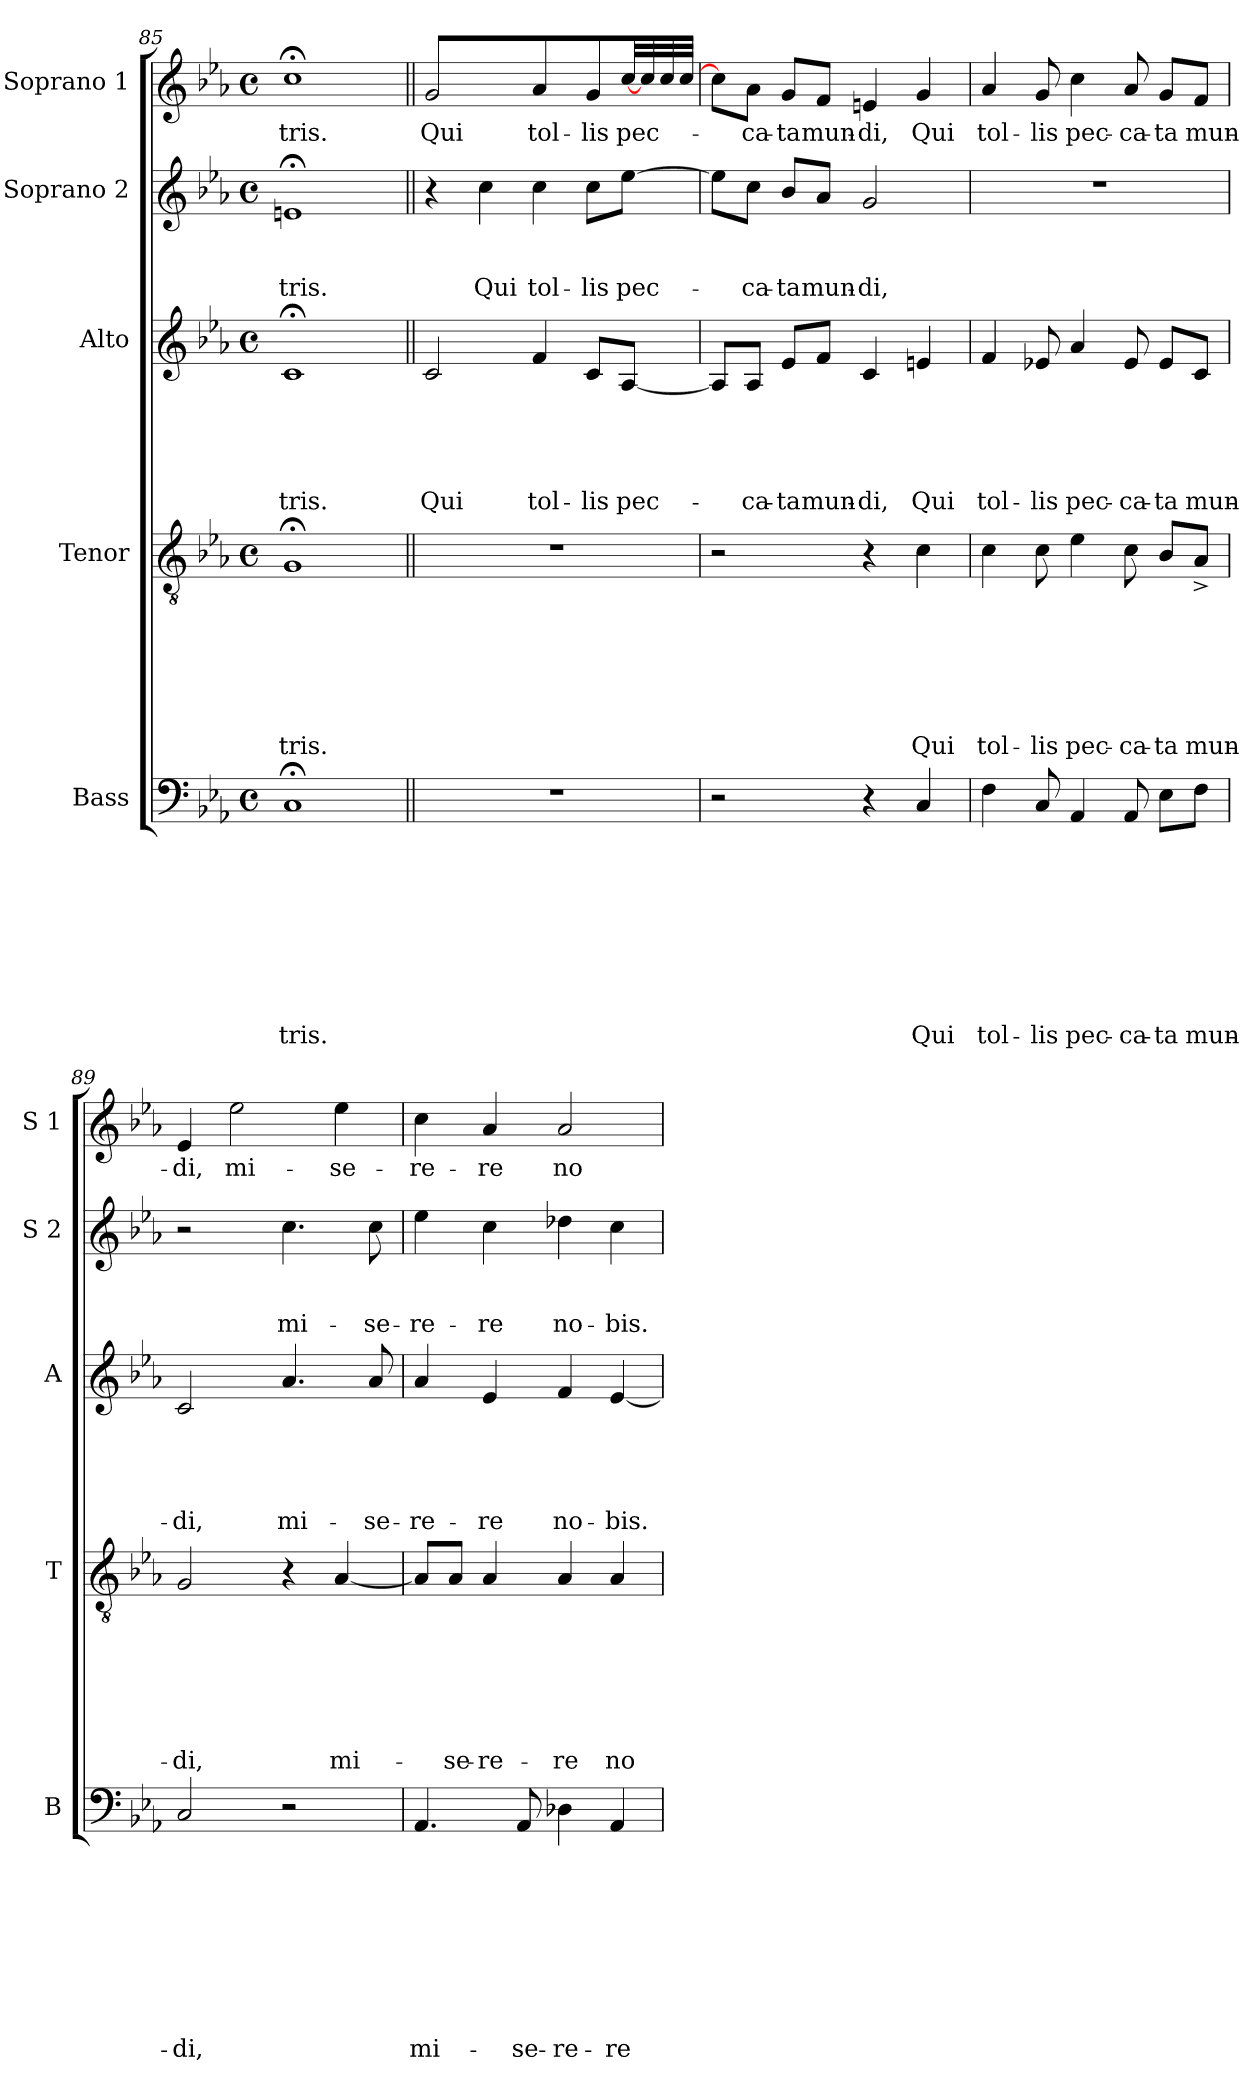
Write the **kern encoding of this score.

**kern	**text	**text	**text	**text	**text	**text	**text	**text	**text	**kern	**text	**text	**text	**text	**text	**text	**text	**kern	**text	**text	**text	**text	**text	**kern	**text	**text	**text	**kern	**text
*part5	*part5	*part5	*part5	*part5	*part5	*part5	*part5	*part5	*part5	*part4	*part4	*part4	*part4	*part4	*part4	*part4	*part4	*part3	*part3	*part3	*part3	*part3	*part3	*part2	*part2	*part2	*part2	*part1	*part1
*staff5	*staff5	*staff5	*staff5	*staff5	*staff5	*staff5	*staff5	*staff5	*staff5	*staff4	*staff4	*staff4	*staff4	*staff4	*staff4	*staff4	*staff4	*staff3	*staff3	*staff3	*staff3	*staff3	*staff3	*staff2	*staff2	*staff2	*staff2	*staff1	*staff1
*I"Bass	*	*	*	*	*	*	*	*	*	*I"Tenor	*	*	*	*	*	*	*	*I"Alto	*	*	*	*	*	*I"Soprano 2	*	*	*	*I"Soprano 1	*
*I'B	*	*	*	*	*	*	*	*	*	*I'T	*	*	*	*	*	*	*	*I'A	*	*	*	*	*	*I'S 2	*	*	*	*I'S 1	*
*clefF4	*	*	*	*	*	*	*	*	*	*clefGv2	*	*	*	*	*	*	*	*clefG2	*	*	*	*	*	*clefG2	*	*	*	*clefG2	*
*k[b-e-a-]	*	*	*	*	*	*	*	*	*	*k[b-e-a-]	*	*	*	*	*	*	*	*k[b-e-a-]	*	*	*	*	*	*k[b-e-a-]	*	*	*	*k[b-e-a-]	*
*E-:	*	*	*	*	*	*	*	*	*	*E-:	*	*	*	*	*	*	*	*E-:	*	*	*	*	*	*E-:	*	*	*	*E-:	*
*M4/4	*	*	*	*	*	*	*	*	*	*M4/4	*	*	*	*	*	*	*	*M4/4	*	*	*	*	*	*M4/4	*	*	*	*M4/4	*
*met(c)	*	*	*	*	*	*	*	*	*	*met(c)	*	*	*	*	*	*	*	*met(c)	*	*	*	*	*	*met(c)	*	*	*	*met(c)	*
=85	=85	=85	=85	=85	=85	=85	=85	=85	=85	=85	=85	=85	=85	=85	=85	=85	=85	=85	=85	=85	=85	=85	=85	=85	=85	=85	=85	=85	=85
!	!	!	!	!	!	!	!	!	!LO:LY:b	!	!	!	!	!	!	!	!LO:LY:b	!	!	!	!	!	!LO:LY:b	!	!	!	!LO:LY:b	!	!LO:LY:b
1C;	.	.	.	.	.	.	.	.	-tris.	1G;	.	.	.	.	.	.	-tris.	1c;	.	.	.	.	-tris.	1en;	.	.	-tris.	1cc;<	-tris.
=86||	=86||	=86||	=86||	=86||	=86||	=86||	=86||	=86||	=86||	=86||	=86||	=86||	=86||	=86||	=86||	=86||	=86||	=86||	=86||	=86||	=86||	=86||	=86||	=86||	=86||	=86||	=86||	=86||	=86||
!	!	!	!	!	!	!	!	!	!	!	!	!	!	!	!	!	!	!	!	!	!	!	!LO:LY:b	!	!	!	!	!	!LO:LY:b
1r	.	.	.	.	.	.	.	.	.	1r	.	.	.	.	.	.	.	2c/	.	.	.	.	Qui	4r	.	.	.	2g/	Qui
!	!	!	!	!	!	!	!	!	!	!	!	!	!	!	!	!	!	!	!	!	!	!	!	!	!	!	!LO:LY:b	!	!
.	.	.	.	.	.	.	.	.	.	.	.	.	.	.	.	.	.	.	.	.	.	.	.	4cc\	.	.	Qui	.	.
!	!	!	!	!	!	!	!	!	!	!	!	!	!	!	!	!	!	!	!	!	!	!	!LO:LY:b	!	!	!	!LO:LY:b	!	!LO:LY:b
.	.	.	.	.	.	.	.	.	.	.	.	.	.	.	.	.	.	4f/	.	.	.	.	tol-	4cc\	.	.	tol-	4a-/	tol-
!	!	!	!	!	!	!	!	!	!	!	!	!	!	!	!	!	!	!	!	!	!	!	!LO:LY:b	!	!	!	!LO:LY:b	!	!LO:LY:b
.	.	.	.	.	.	.	.	.	.	.	.	.	.	.	.	.	.	8c/L	.	.	.	.	-lis	8cc\L	.	.	-lis	8g/L	-lis
!	!	!	!	!	!	!	!	!	!	!	!	!	!	!	!	!	!	!	!	!	!	!	!LO:LY:b	!	!	!	!LO:LY:b	!	!LO:LY:b
*	*	*	*	*	*	*	*	*	*	*	*	*	*	*	*	*	*	*	*	*	*	*	*	*	*	*	*	*tremolo	*
.	.	.	.	.	.	.	.	.	.	.	.	.	.	.	.	.	.	[<8A-/J	.	.	.	.	pec-	[<8ee-\J	.	.	pec-	[<32cc/	pec-
.	.	.	.	.	.	.	.	.	.	.	.	.	.	.	.	.	.	.	.	.	.	.	.	.	.	.	.	32cc/	.
.	.	.	.	.	.	.	.	.	.	.	.	.	.	.	.	.	.	.	.	.	.	.	.	.	.	.	.	32cc/	.
.	.	.	.	.	.	.	.	.	.	.	.	.	.	.	.	.	.	.	.	.	.	.	.	.	.	.	.	32cc/JJJ	.
*	*	*	*	*	*	*	*	*	*	*	*	*	*	*	*	*	*	*	*	*	*	*	*	*	*	*	*	*Xtremolo	*
!!LO:LB:g=z
=87	=87	=87	=87	=87	=87	=87	=87	=87	=87	=87	=87	=87	=87	=87	=87	=87	=87	=87	=87	=87	=87	=87	=87	=87	=87	=87	=87	=87	=87
2r	.	.	.	.	.	.	.	.	.	2r	.	.	.	.	.	.	.	8A-/L]	.	.	.	.	.	8ee-\L]	.	.	.	8cc\L]	.
!	!	!	!	!	!	!	!	!	!	!	!	!	!	!	!	!	!	!	!	!	!	!	!LO:LY:b	!	!	!	!LO:LY:b	!	!LO:LY:b
.	.	.	.	.	.	.	.	.	.	.	.	.	.	.	.	.	.	8A-/J	.	.	.	.	-ca-	8cc\J	.	.	-ca-	8a-\J	-ca-
!	!	!	!	!	!	!	!	!	!	!	!	!	!	!	!	!	!	!	!	!	!	!	!LO:LY:b	!	!	!	!LO:LY:b	!	!LO:LY:b
.	.	.	.	.	.	.	.	.	.	.	.	.	.	.	.	.	.	8e-/L	.	.	.	.	-ta	8b-/L	.	.	-ta	8g/L	-ta
!	!	!	!	!	!	!	!	!	!	!	!	!	!	!	!	!	!	!	!	!	!	!	!LO:LY:b	!	!	!	!LO:LY:b	!	!LO:LY:b
.	.	.	.	.	.	.	.	.	.	.	.	.	.	.	.	.	.	8f/J	.	.	.	.	mun-	8a-/J	.	.	mun-	8f/J	mun-
!	!	!	!	!	!	!	!	!	!	!	!	!	!	!	!	!	!	!	!	!	!	!	!LO:LY:b:rj	!	!	!	!LO:LY:b:rj	!	!LO:LY:b:rj
4r	.	.	.	.	.	.	.	.	.	4r	.	.	.	.	.	.	.	4c/	.	.	.	.	-di,	2g/	.	.	-di,	4en/	-di,
!	!	!	!	!	!	!	!	!	!LO:LY:b	!	!	!	!	!	!	!	!LO:LY:b	!	!	!	!	!	!LO:LY:b	!	!	!	!	!	!LO:LY:b
4C/	.	.	.	.	.	.	.	.	Qui	4c\	.	.	.	.	.	.	Qui	4en/	.	.	.	.	Qui	.	.	.	.	4g/	Qui
=88	=88	=88	=88	=88	=88	=88	=88	=88	=88	=88	=88	=88	=88	=88	=88	=88	=88	=88	=88	=88	=88	=88	=88	=88	=88	=88	=88	=88	=88
!	!	!	!	!	!	!	!	!	!LO:LY:b	!	!	!	!	!	!	!	!LO:LY:b	!	!	!	!	!	!LO:LY:b	!	!	!	!	!	!LO:LY:b
4F\	.	.	.	.	.	.	.	.	tol-	4c\	.	.	.	.	.	.	tol-	4f/	.	.	.	.	tol-	1r	.	.	.	4a-/	tol-
!	!	!	!	!	!	!	!	!	!LO:LY:b	!	!	!	!	!	!	!	!LO:LY:b	!	!	!	!	!	!LO:LY:b	!	!	!	!	!	!LO:LY:b
8C/	.	.	.	.	.	.	.	.	-lis	8c\	.	.	.	.	.	.	-lis	8e-X/	.	.	.	.	-lis	.	.	.	.	8g/	-lis
!	!	!	!	!	!	!	!	!	!LO:LY:b	!	!	!	!	!	!	!	!LO:LY:b	!	!	!	!	!	!LO:LY:b	!	!	!	!	!	!LO:LY:b
4AA-/	.	.	.	.	.	.	.	.	pec-	4e-\	.	.	.	.	.	.	pec-	4a-/	.	.	.	.	pec-	.	.	.	.	4cc\	pec-
!	!	!	!	!	!	!	!	!	!LO:LY:b	!	!	!	!	!	!	!	!LO:LY:b	!	!	!	!	!	!LO:LY:b	!	!	!	!	!	!LO:LY:b
8AA-/	.	.	.	.	.	.	.	.	-ca-	8c\	.	.	.	.	.	.	-ca-	8e-/	.	.	.	.	-ca-	.	.	.	.	8a-/	-ca-
!	!	!	!	!	!	!	!	!	!LO:LY:b	!	!	!	!	!	!	!	!LO:LY:b	!	!	!	!	!	!LO:LY:b	!	!	!	!	!	!LO:LY:b
8E-\L	.	.	.	.	.	.	.	.	-ta	8B-/L	.	.	.	.	.	.	-ta	8e-/L	.	.	.	.	-ta	.	.	.	.	8g/L	-ta
!	!	!	!	!	!	!	!	!	!LO:LY:b	!	!	!	!	!	!	!	!LO:LY:b	!	!	!	!	!	!LO:LY:b	!	!	!	!	!	!LO:LY:b
8F\J	.	.	.	.	.	.	.	.	mun-	8A-^</J	.	.	.	.	.	.	mun-	8c/J	.	.	.	.	mun-	.	.	.	.	8f/J	mun-
=89	=89	=89	=89	=89	=89	=89	=89	=89	=89	=89	=89	=89	=89	=89	=89	=89	=89	=89	=89	=89	=89	=89	=89	=89	=89	=89	=89	=89	=89
!	!	!	!	!	!	!	!	!	!LO:LY:b	!	!	!	!	!	!	!	!LO:LY:b	!	!	!	!	!	!LO:LY:b	!	!	!	!	!	!LO:LY:b
2C/	.	.	.	.	.	.	.	.	-di,	2G/	.	.	.	.	.	.	-di,	2c/	.	.	.	.	-di,	2r	.	.	.	4e-/	-di,
!	!	!	!	!	!	!	!	!	!	!	!	!	!	!	!	!	!	!	!	!	!	!	!	!	!	!	!	!	!LO:LY:b
.	.	.	.	.	.	.	.	.	.	.	.	.	.	.	.	.	.	.	.	.	.	.	.	.	.	.	.	2ee-\	mi-
!	!	!	!	!	!	!	!	!	!	!	!	!	!	!	!	!	!	!	!	!	!	!	!LO:LY:b	!	!	!	!LO:LY:b	!	!
2r	.	.	.	.	.	.	.	.	.	4r	.	.	.	.	.	.	.	4.a-/	.	.	.	.	mi-	4.cc\	.	.	mi-	.	.
!	!	!	!	!	!	!	!	!	!	!	!	!	!	!	!	!	!LO:LY:b	!	!	!	!	!	!	!	!	!	!	!	!LO:LY:b
.	.	.	.	.	.	.	.	.	.	[<4A-/	.	.	.	.	.	.	mi-	.	.	.	.	.	.	.	.	.	.	4ee-\	-se-
!	!	!	!	!	!	!	!	!	!	!	!	!	!	!	!	!	!	!	!	!	!	!	!LO:LY:b	!	!	!	!LO:LY:b	!	!
.	.	.	.	.	.	.	.	.	.	.	.	.	.	.	.	.	.	8a-/	.	.	.	.	-se-	8cc\	.	.	-se-	.	.
=90	=90	=90	=90	=90	=90	=90	=90	=90	=90	=90	=90	=90	=90	=90	=90	=90	=90	=90	=90	=90	=90	=90	=90	=90	=90	=90	=90	=90	=90
!	!	!	!	!	!	!	!	!	!LO:LY:b	!	!	!	!	!	!	!	!	!	!	!	!	!	!LO:LY:b	!	!	!	!LO:LY:b	!	!LO:LY:b
4.AA-/	.	.	.	.	.	.	.	.	mi-	8A-/L]	.	.	.	.	.	.	.	4a-/	.	.	.	.	-re-	4ee-\	.	.	-re-	4cc\	-re-
!	!	!	!	!	!	!	!	!	!	!	!	!	!	!	!	!	!LO:LY:b	!	!	!	!	!	!	!	!	!	!	!	!
.	.	.	.	.	.	.	.	.	.	8A-/J	.	.	.	.	.	.	-se-	.	.	.	.	.	.	.	.	.	.	.	.
!	!	!	!	!	!	!	!	!	!	!	!	!	!	!	!	!	!LO:LY:b	!	!	!	!	!	!LO:LY:b	!	!	!	!LO:LY:b	!	!LO:LY:b
.	.	.	.	.	.	.	.	.	.	4A-/	.	.	.	.	.	.	-re-	4e-/	.	.	.	.	-re	4cc\	.	.	-re	4a-/	-re
!	!	!	!	!	!	!	!	!	!LO:LY:b	!	!	!	!	!	!	!	!	!	!	!	!	!	!	!	!	!	!	!	!
8AA-/	.	.	.	.	.	.	.	.	-se-	.	.	.	.	.	.	.	.	.	.	.	.	.	.	.	.	.	.	.	.
!	!	!	!	!	!	!	!	!	!LO:LY:b	!	!	!	!	!	!	!	!LO:LY:b	!	!	!	!	!	!LO:LY:b	!	!	!	!LO:LY:b	!	!LO:LY:b
4D-X\	.	.	.	.	.	.	.	.	-re-	4A-/	.	.	.	.	.	.	-re	4f/	.	.	.	.	no-	4dd-X\	.	.	no-	2a-/	no-
!	!	!	!	!	!	!	!	!	!LO:LY:b	!	!	!	!	!	!	!	!LO:LY:b	!	!	!	!	!	!LO:LY:b	!	!	!	!LO:LY:b	!	!
4AA-/	.	.	.	.	.	.	.	.	-re	4A-/	.	.	.	.	.	.	no-	[>4e-/	.	.	.	.	-bis.	4cc\	.	.	-bis.	.	.
=	=	=	=	=	=	=	=	=	=	=	=	=	=	=	=	=	=	=	=	=	=	=	=	=	=	=	=	=	=
*-	*-	*-	*-	*-	*-	*-	*-	*-	*-	*-	*-	*-	*-	*-	*-	*-	*-	*-	*-	*-	*-	*-	*-	*-	*-	*-	*-	*-	*-
